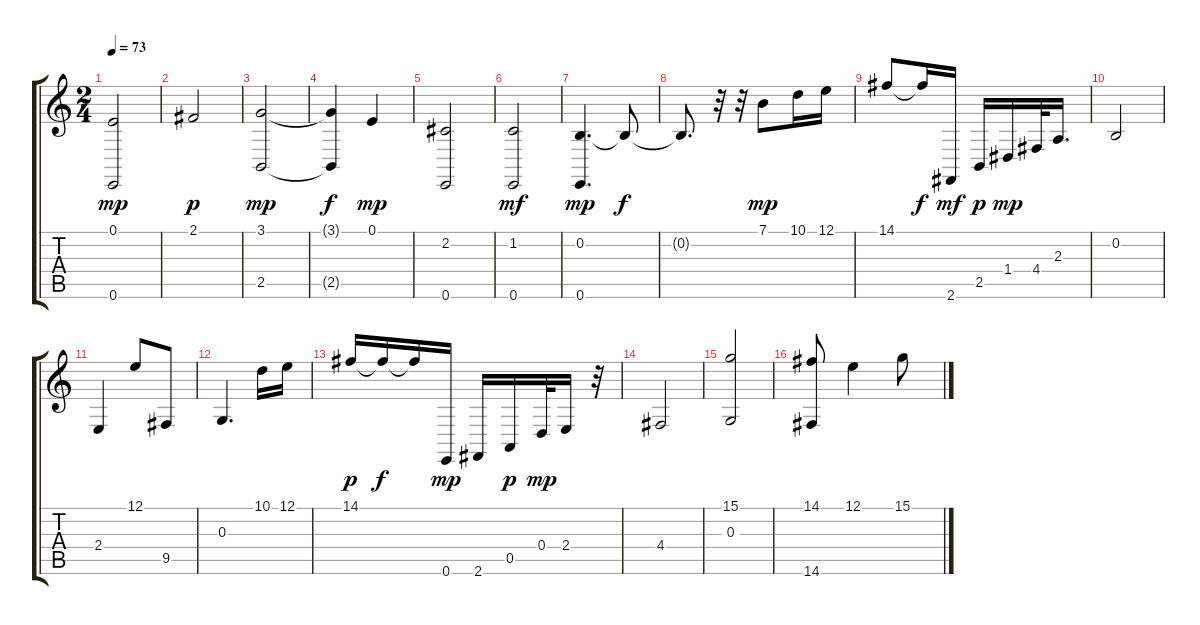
\track "" {instrument stringensemble1}
\staff {score tabs}
\tuning (E4 B3 G3 D3 A2 E2) {hide}
\ts (2 4)
\tempo 73
\clef g2
\ks c
(0.1 0.6).2{dy mp} |
2.1.2{dy p} |
(3.1 2.5).2{dy mp} |
(3.1{t} 2.5{t}).4{dy f} 0.1.4{dy mp} |
(2.2 0.6).2 |
(1.2 0.6).2{dy mf} |
(0.2 0.6).4{d dy mp} 0.2{t}.8{dy f} |
0.2{t}.8{d} r.32 r.32 7.1.8{dy mp} 10.1.16 12.1.16 |
14.1.8 14.1{t}.16{dy f} 2.6.16{dy mf} 2.5.16{dy p} 1.4.16{dy mp} 4.4.32 2.3.16{d} |
0.2.2 |
2.4.4 12.1.8 9.5.8 |
0.3.4{d} 10.1.16 12.1.16 |
14.1.16{dy p} 14.1{t}.16{dy f} 14.1{t}.16 0.6.16{dy mp} 2.6.16 0.5.16{dy p} 0.4.32{dy mp} 2.4.16 r.32 |
4.4.2 |
(15.1 0.3).2 |
(14.1 14.6).8 12.1.4 15.1.8
